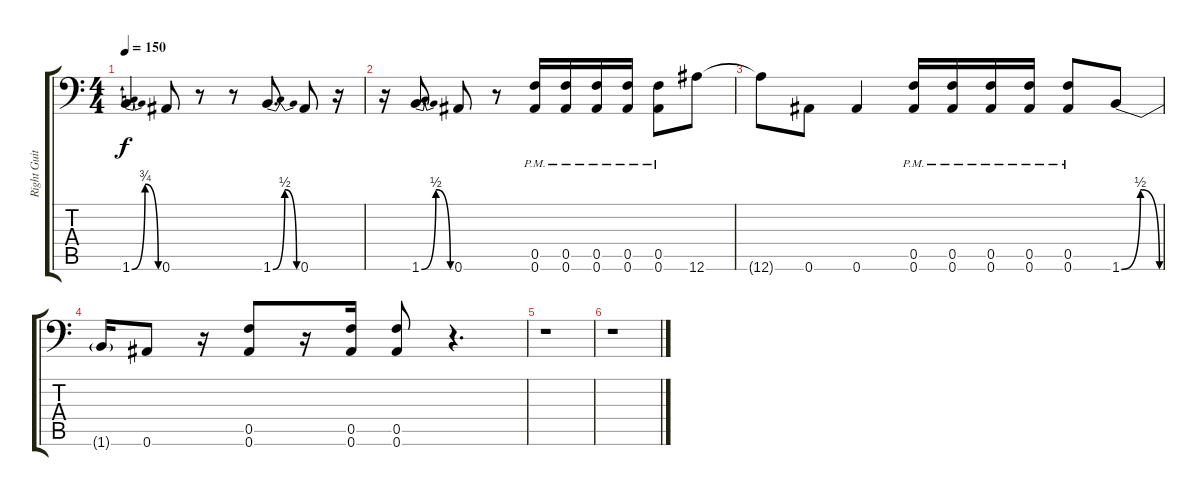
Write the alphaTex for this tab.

\track ("Right Guitar" "Right Guit") {instrument distortionguitar}
\staff {score tabs}
\tuning (C4 G3 Eb3 Bb2 F2 Bb1) {hide}
\ts (4 4)
\tempo 150
\clef f4
\ks c
1.6{be (bendrelease 0 0 30 3 30 3 60 0)}.4{dy f} 0.6.8 r.8 r.8 1.6{be (bendrelease 0 0 30 2 30 2 60 0)}.8{d} 0.6.8 r.16 |
r.16 1.6{be (bendrelease 0 0 30 2 30 2 60 0)}.8{d} 0.6.8 r.8 (0.5{pm} 0.6{pm}).16 (0.5{pm} 0.6{pm}).16 (0.5{pm} 0.6{pm}).16 (0.5{pm} 0.6{pm}).16 (0.5{pm} 0.6{pm}).8 12.6.8 |
12.6{t}.8 0.6.8 0.6.4 (0.5{pm} 0.6{pm}).16 (0.5{pm} 0.6{pm}).16 (0.5{pm} 0.6{pm}).16 (0.5{pm} 0.6{pm}).16 (0.5{pm} 0.6{pm}).8 1.6{be (bendrelease 0 0 30 2 30 2 60 0)}.8 |
1.6{t}.16 0.6.8 r.16 (0.5 0.6).8 r.16 (0.5 0.6).16 (0.5 0.6).8 r.4{d} |
r.1 |
r.1
